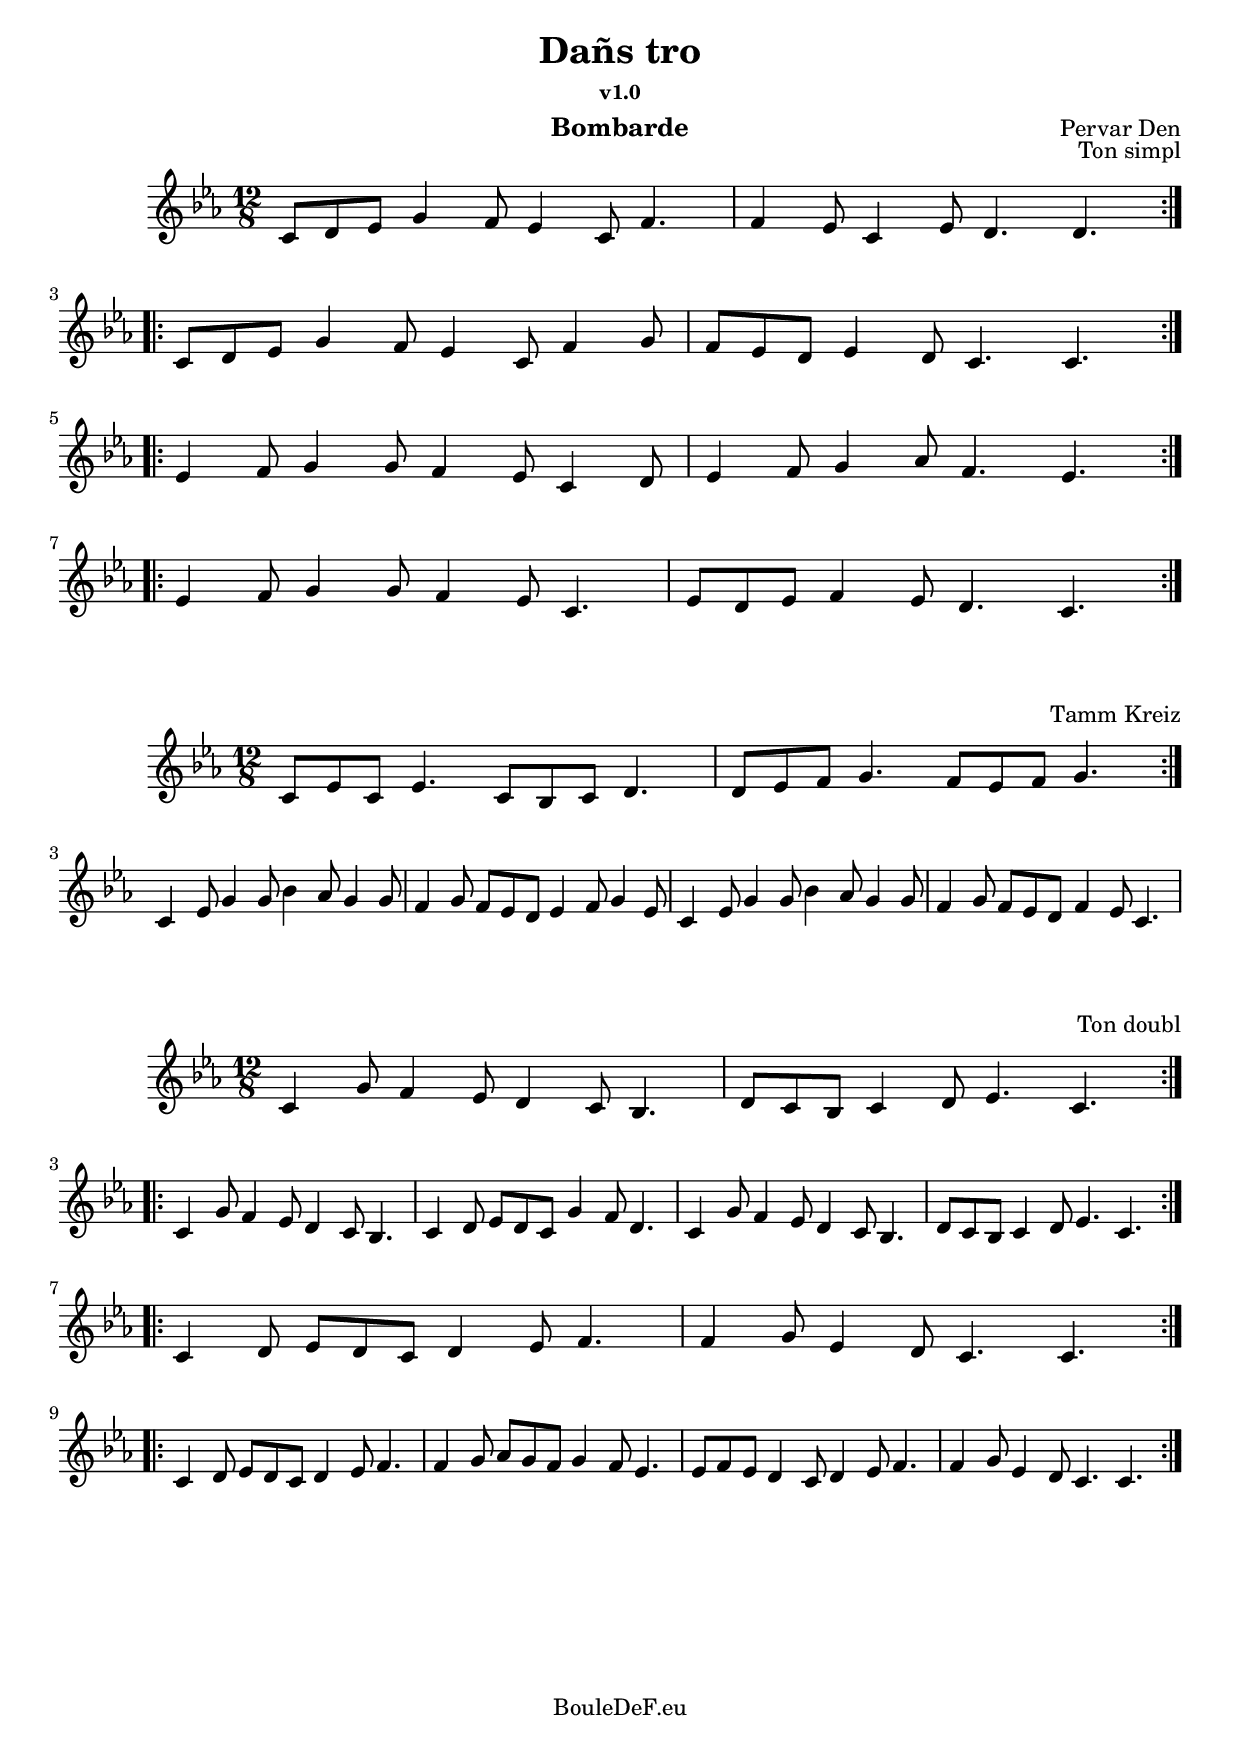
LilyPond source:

\version "2.14.2"
\include "italiano.ly"

\header {
	title = "Dañs tro"
	subsubtitle = "v1.0"
	composer = "Pervar Den"
	instrument = "Bombarde"
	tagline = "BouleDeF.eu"
}

\score {
	\new Staff \relative sib {
		\clef "treble"
		\key mib \major
		\time 12/8

		\repeat volta 2 {
			| do8 re mib sol4 fa8 mib4 do8 fa4.
			| fa4 mib8 do4 mib8  re4. re
		}
		\break
		\repeat volta 2 {
			| do8 re mib sol4 fa8 mib4 do8 fa4 sol8
			| fa8 mib re mib4 re8 do4. do
		}
		\break
		\repeat volta 2 {
			| mib4 fa8 sol4 sol8 fa4 mib8 do4 re8
			| mib4 fa8 sol4 lab8 fa4. mib
		}
		\break
		\repeat volta 2 {
			| mib4 fa8 sol4 sol8 fa4 mib8 do4.
			| mib8 re mib fa4 mib8 re4. do
		}
	}
	\header {
		opus = "Ton simpl"
	}
}

\score {
	\new Staff \relative sib {
		\clef "treble"
		\key mib \major
		\time 12/8

		\repeat volta 2 {
			| do8 mib do mib4.
			| do8 sib do re4.
			| re8 mib fa sol4.
			| fa8 mib fa sol4.
		}
		\break
		| do,4 mib8 sol4 sol8 sib4 lab8 sol4 sol8
		| fa4 sol8 fa mib re mib4 fa8 sol4 mib8
		| do4 mib8 sol4 sol8 sib4 lab8 sol4 sol8
		| fa4 sol8 fa mib re fa4 mib8 do4.
	}
	\header {
		opus = "Tamm Kreiz"
	}
}

\score {
	\new Staff \relative sib {
		\clef "treble"
		\key mib \major
		\time 12/8

		\repeat volta 2 {
			| do4 sol'8 fa4 mib8 re4 do8 sib4.
			| re8 do sib do4 re8 mib4. do
		}
		\break
		\repeat volta 2 {
			| do4 sol'8 fa4 mib8 re4 do8 sib4.
			| do4 re8 mib8 re do sol'4 fa8 re4.
			| do4 sol'8 fa4 mib8 re4 do8 sib4.
			| re8 do sib do4 re8 mib4. do
		}
		\break
		\repeat volta 2 {
			| do4 re8 mib re do re4 mib8 fa4.
			| fa4 sol8 mib4 re8 do4. do
		}
		\break
		\repeat volta 2 {
			| do4 re8 mib re do re4 mib8 fa4.
			| fa4 sol8 lab8 sol fa sol4 fa8 mib4.
			| mib8 fa mib re4 do8 re4 mib8 fa4.
			| fa4 sol8 mib4 re8 do4. do
		}
	}
	\header {
		opus = "Ton doubl"
	}
}

